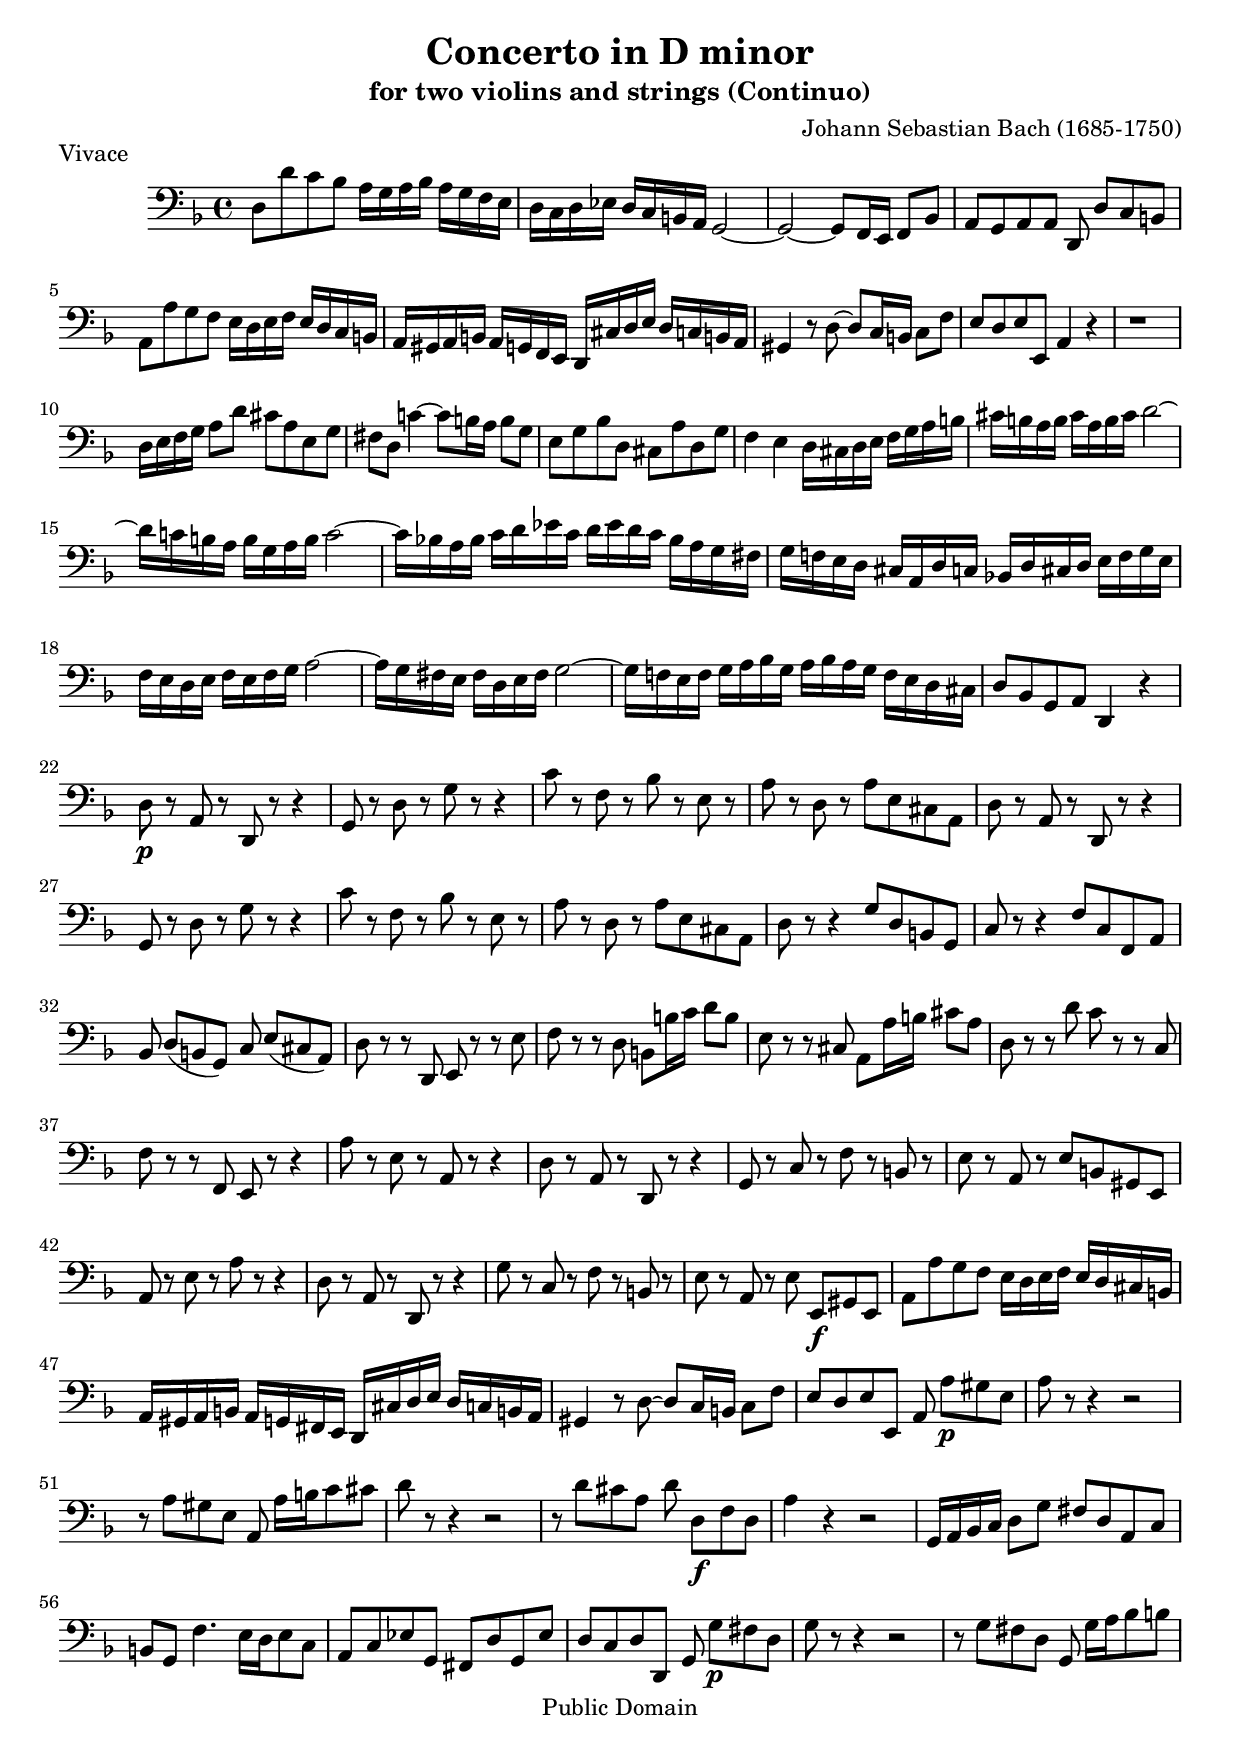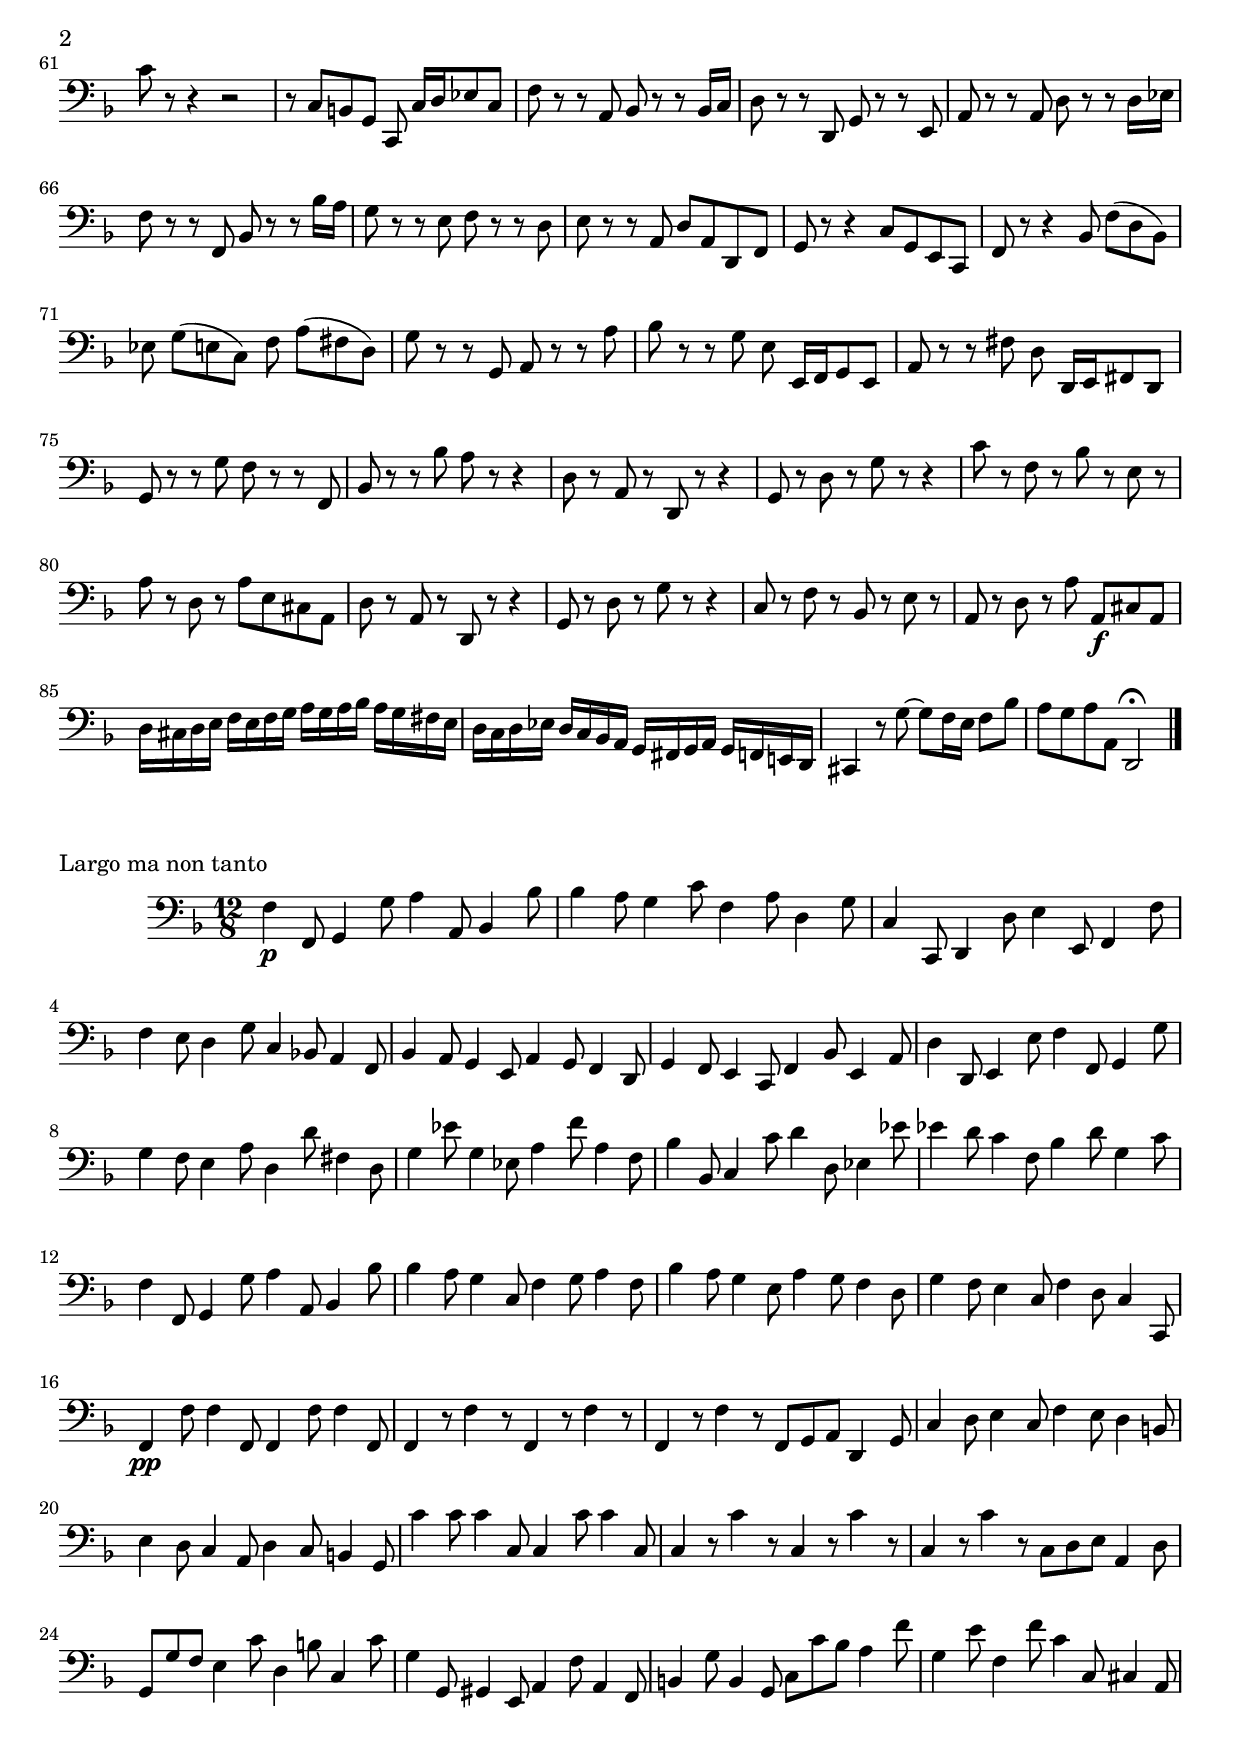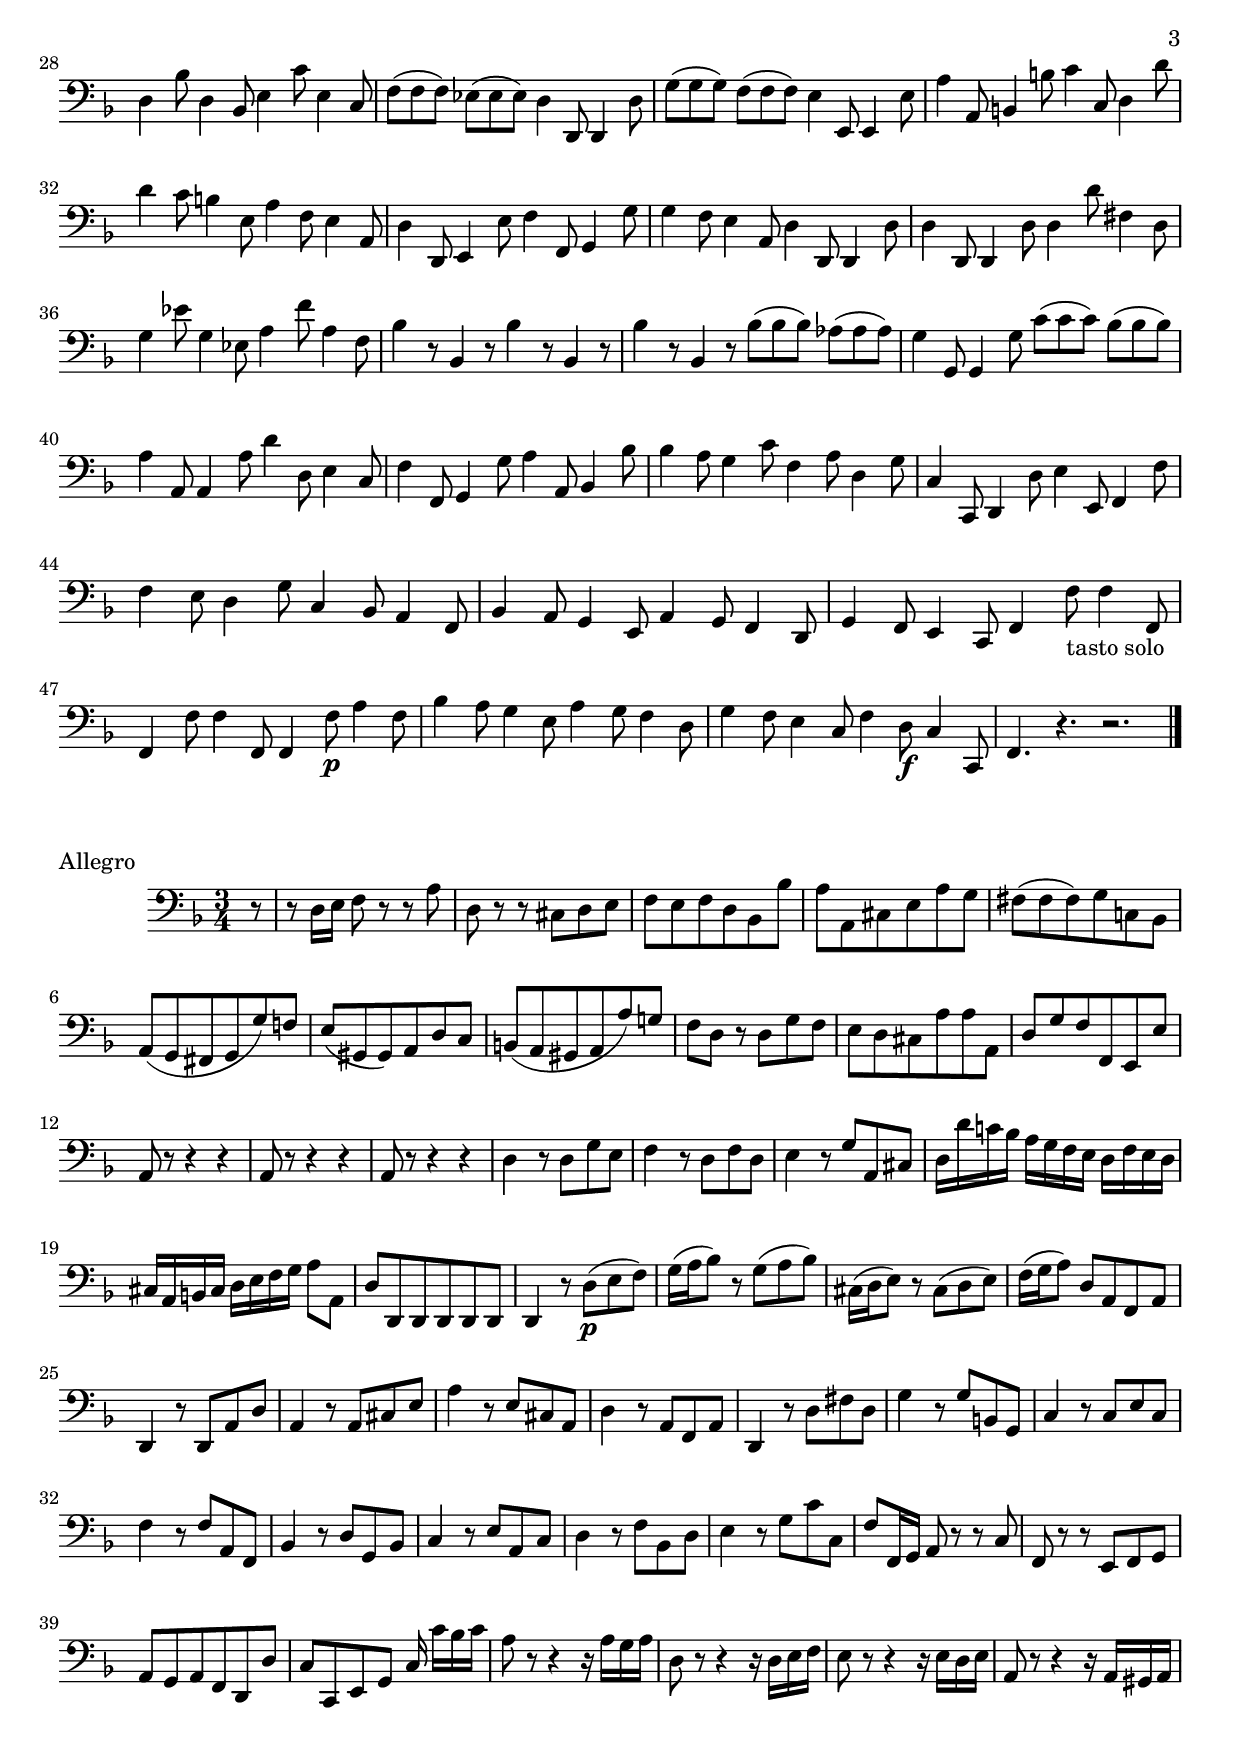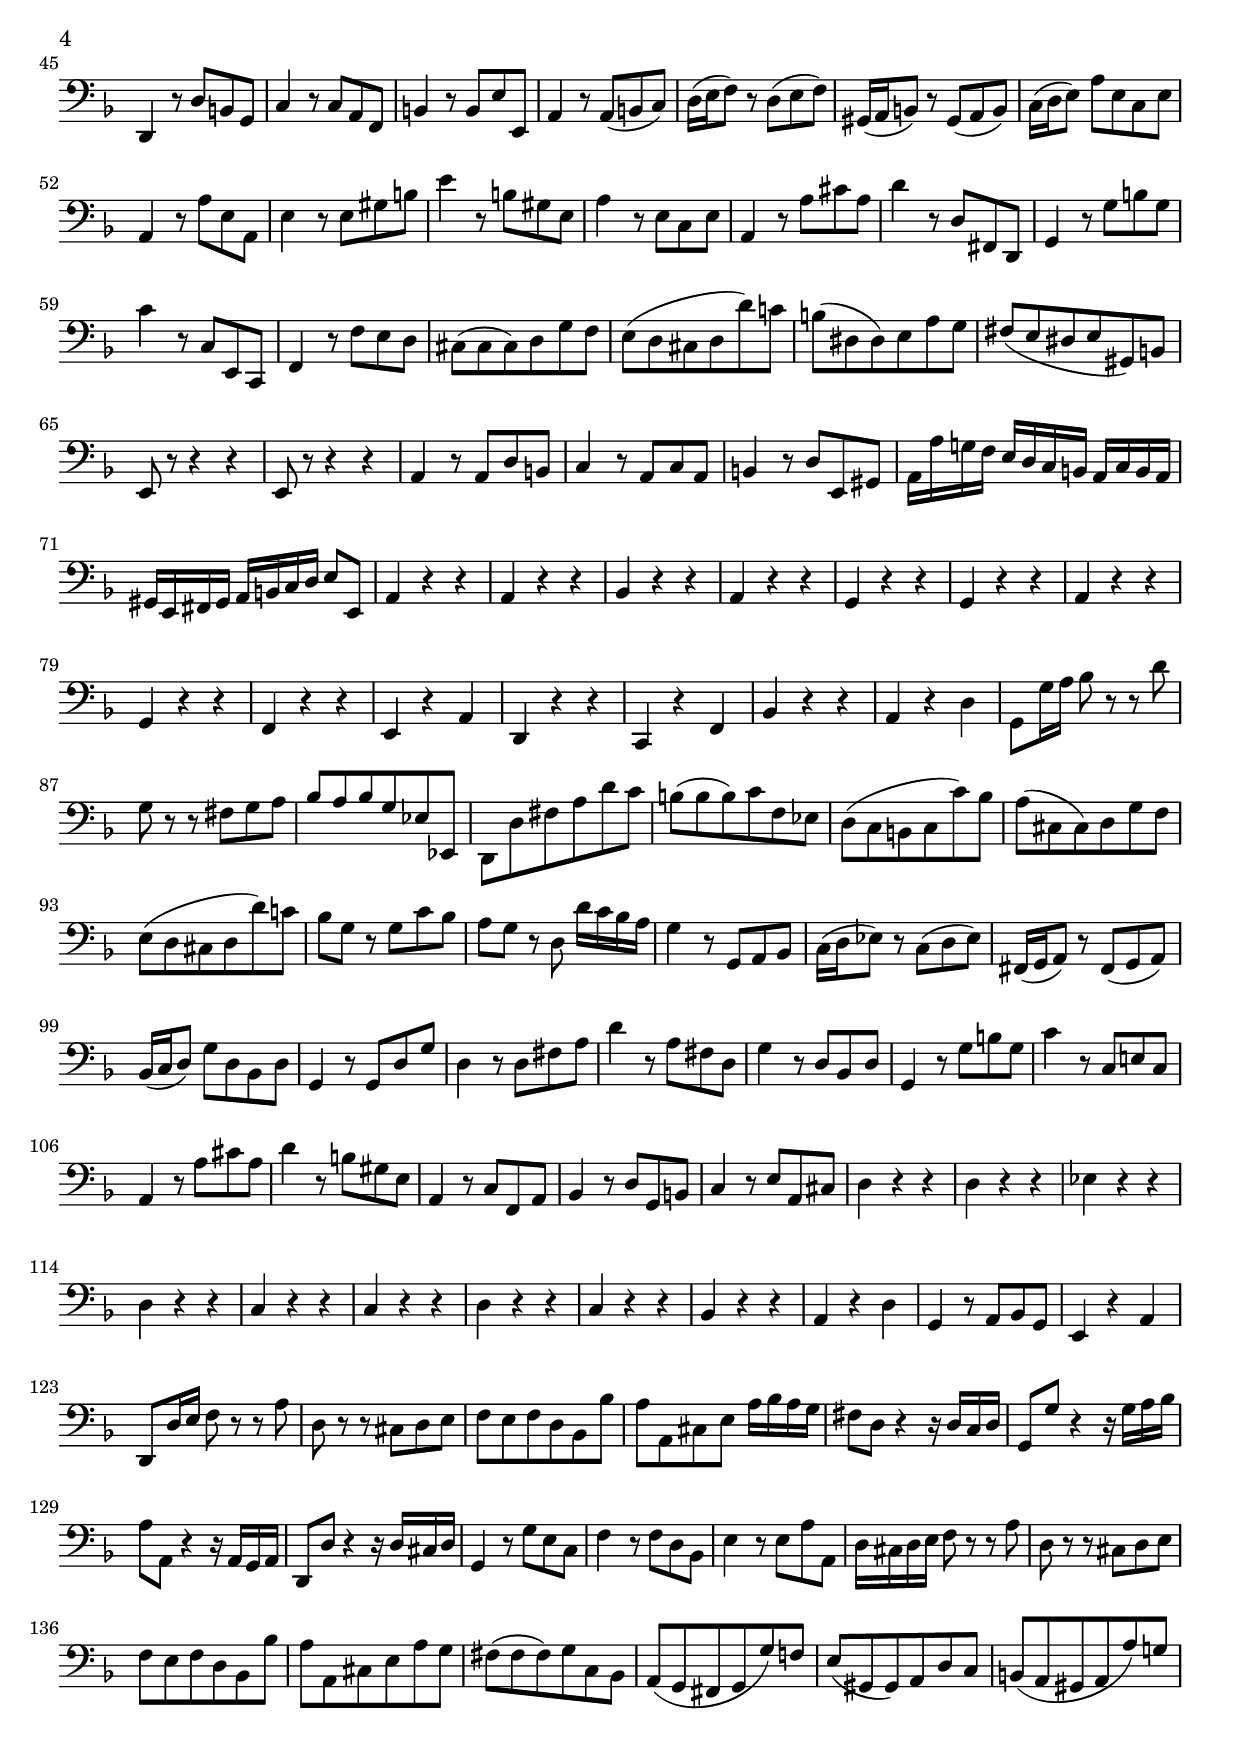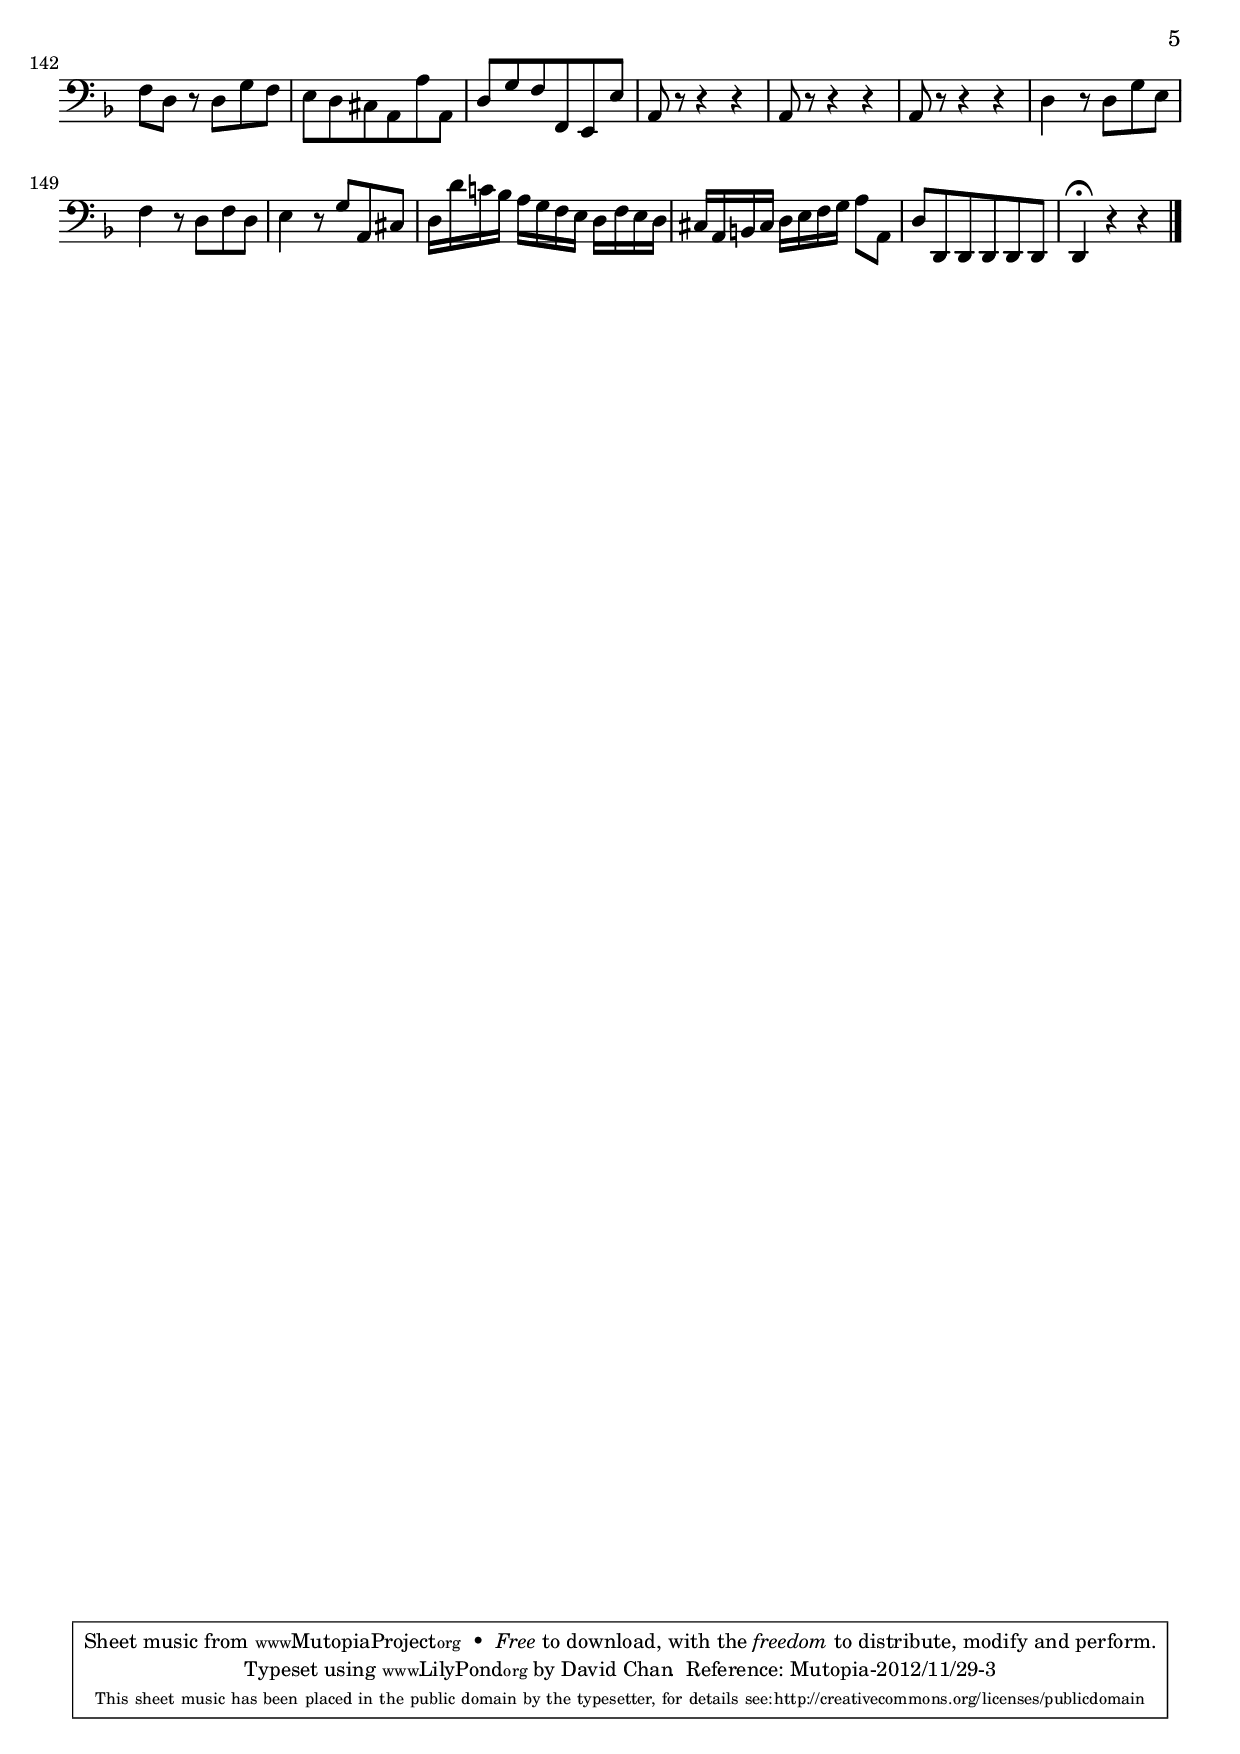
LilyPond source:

% This file creates the part for continuo.

% The edition from which this was typed has orchestral accompaniment.
% I don't know if there's a piano arrangement which is out of copyright.

\header {
    \include "header.ly"
    subtitle =	"for two violins and strings (Continuo)"
    % Want "Continuo" to appear in subtitle
    filename = "continuo.ly"
}

\version "2.14.0"
%Continuo, 1st movement

continuoB =  \relative c' {
    d,8 d' c bes a16 g a bes a g f e |
    d c d es d c b a g2 ~ |
    g2 ~ g8 f16 e f8 bes |
    a g a a d,  d'[ c b] |
    a a' g f e16 d e f e d c b |
    a gis a b a g f e d cis' d e d c b! a |
    gis4 r8 d' ~ d c16 b c8 f |
    e d e e, a4 r |
    r1 |
    d16 e f g a8 d cis a e g |
    fis d c'!4 ~ c8 b16 a b8 g |
    e g bes d, cis a' d, g |
    f4 e d16 cis d e f g a b |
    cis b a b cis a b cis d2 ~ |
    d16 c! b a b g a b c2 ~ |
    c16 bes! a bes c d es c d es d c bes a g fis |
    g f! e d cis a d c! bes! d cis d e f g e |
    f e d e f e f g a2 ~ |
    a16 g fis e fis d e fis g2 ~ |
    g16 f! e f g a bes g a bes a g f e d cis |
    d8 bes g a d,4 r |
    %solo
    d'8\p r a r d, r r4 |
    g8 r d' r g r r4 |
    c8 r f, r bes r e, r |
    a r d, r a' e cis a |
    d8 r a r d, r r4 |
    g8 r d' r g r r4 |
    c8 r f, r bes r e, r |
    a r d, r a' e cis a |
    d r r4 g8 d b g |
    c r r4 f8 c f, a |
    bes  d[( b  g)] c  e[( cis  a)] |
    d r r d, e r r e' |
    f r r d b b'16 c d8 b |
    e, r r cis a a'16 b cis8 a |
    d, r r d' c r r c, |
    f r r f, e r r4 |
    a'8 r e r a, r r4 |
    d8 r a r d, r r4 |
    g8 r c r f r b, r |
    e r a, r e' b gis e |
    a r e' r a r r4 |
    d,8 r a r d, r r4 |
    g'8 r c, r f r b, r |
    e r a, r e'  e,[\f gis e] |
    %tutti
    a a' g f e16 d e f e d cis b |
    a gis a b a g fis e d cis' d e d c b! a |
    gis4 r8 d'8 ~ d c16 b! c8 f |
    e d e e, a  a'[\p gis e] |
    a r r4 r2 |
    r8 a gis e a,  a'16[ b c8 cis] |
    d r r4 r2 |
    r8 d cis a d  d,[\f f d] |
    a'4 r r2 |
    g,16 a bes c d8 g fis d a c |
    b g f'4.  e16[ d e8 c] |
    a c es g, fis d' g, es' |
    d c d d, g  g'[\p fis d] |

    g8 r r4 r2 |
    r8 g fis d g,  g'16[ a bes8 b] |
    c r r4 r2 |
    r8 c, b g c,  c'16[ d es8 c] |
    f r r a, bes r r bes16 c |
    d8 r r d, g r r e |
    a r r a d r r d16 es |
    f8 r r f, bes r r bes'16 a |
    g8 r r e f r r d |
    e r r a, d a d, f |
    g r r4 c8 g e c |
    f r r4 bes8  f'[( d  bes)] |
    es  g[( e  c)] f  a[( fis  d)] |
    g r r g, a r r a' |
    bes r r g e  e,16[ f g8 e] |
    a r r fis' d  d,16[ e fis8 d] |
    g r r g' f r r f, |
    bes r r bes' a r r4 |
    d,8 r a r d, r r4 |
    g8 r d' r g r r4 |
    c8 r f, r bes r e, r |
    a r d, r a' e cis a |
    d8 r a r d, r r4 |
    g8 r d' r g r r4 |
    c,8 r f r bes, r e r |
    a, r d r a'  a,[\f cis a] |
    d16 cis d e f e f g a g a bes a g fis e |
    d c d es d c bes a g fis g a g f e! d |
    cis4 r8 g'' ~ g f16 e f8 bes |
    a g a a, d,2\fermata |
    \bar "|."
}


\version "2.14.0"
%Continuo, 2nd movement

continuoC =  \relative c' {
    f,4\p f,8 g4 g'8 a4 a,8 bes4 bes'8 |
    bes4 a8 g4 c8 f,4 a8 d,4 g8 |
    c,4 c,8 d4 d'8 e4 e,8 f4 f'8 |
    f4 e8 d4 g8 c,4 bes!8 a4 f8 | 
    bes4 a8 g4 e8 a4 g8 f4 d8 |
    g4 f8 e4 c8 f4 bes8 e,4 a8 |
    d4 d,8 e4 e'8 f4 f,8 g4 g'8 |
    g4 f8 e4 a8 d,4 d'8 fis,4 d8 |
    g4 es'8 g,4 es8 a4 f'8 a,4 f8 |
    bes4 bes,8 c4 c'8 d4 d,8 es4 es'8 |
    es4 d8 c4 f,8 bes4 d8 g,4 c8 |
    f,4 f,8 g4 g'8 a4 a,8 bes4 bes'8 |
    bes4 a8 g4 c,8 f4 g8 a4 f8 |
    bes4 a8 g4 e8 a4 g8 f4 d8 |
    g4 f8 e4 c8 f4 d8 c4 c,8 |
    f4\pp f'8 f4 f,8 f4 f'8 f4 f,8 | 
    f4 r8 f'4 r8 f,4 r8 f'4 r8 | 
    f,4 r8 f'4 r8 f,8 g a d,4 g8 | 
    c4 d8 e4 c8 f4 e8 d4 b8 |
    e4 d8 c4 a8 d4 c8 b4 g8 |
    c'4 c8 c4 c,8 c4 c'8 c4 c,8 |
    c4 r8 c'4 r8 c,4 r8 c'4 r8 | 
    c,4 r8 c'4 r8 c, d e a,4 d8 | 
    g, g' f e4 c'8 d,4 b'8 c,4 c'8 | 
    g4 g,8 gis4 e8 a4 f'8 a,4 f8 |
    b4 g'8 b,4 g8 c c' bes a4 f'8 | 
    g,4 e'8 f,4 f'8 c4 c,8 cis4 a8 |
    d4 bes'8 d,4 bes8 e4 c'8 e,4 c8 |
    f8( f  f) es( es  es) d4 d,8 d4 d'8 | 
    g( g  g) f( f  f) e4 e,8 e4 e'8 | 
    a4 a,8 b4 b'8 c4 c,8 d4 d'8 |
    d4 c8 b4 e,8 a4 f8 e4 a,8 |
    d4 d,8 e4 e'8 f4 f,8 g4 g'8 |
    g4 f8 e4 a,8 d4 d,8 d4 d'8 |
    d4 d,8 d4 d'8 d4 d'8 fis,4 d8 |
    g4 es'8 g,4 es8 a4 f'8 a,4 f8 |
    bes4 r8 bes,4 r8 bes'4 r8 bes,4 r8 | 
    bes'4 r8 bes,4 r8 bes'8( bes  bes) as( as  as) | 
    g4 g,8 g4 g'8 c( c  c) bes( bes  bes) | 
    a4 a,8 a4 a'8 d4 d,8 e4 c8 |
    f4 f,8 g4 g'8 a4 a,8 bes4 bes'8 |
    bes4 a8 g4 c8 f,4 a8 d,4 g8 |
    c,4 c,8 d4 d'8 e4 e,8 f4 f'8 |
    f4 e8 d4 g8 c,4 bes8 a4 f8 |
    bes4 a8 g4 e8 a4 g8 f4 d8 |
    g4 f8 e4 c8 f4 f'8-"tasto solo" f4 f,8 | 
    f4 f'8 f4 f,8 f4 f'8\p a4 f8 | 
    bes4 a8 g4 e8 a4 g8 f4 d8 |
    g4 f8 e4 c8 f4 d8\f c4 c,8 | 
    f4. r r2. | 
    
    \bar "|." 
}

\version "2.14.0"
%Continuo, 3rd movement

continuoD =  \relative c' {
    \partial 8
    r8 |
    r8 d,16 e f8 r r a |
    d, r r  cis[ d e] |
     f[ e f d bes bes'] |
     a[ a, cis e a g] |
     fis[( fis  fis) g c,! bes] |
     a[( g fis g  g') f!] |
     e[( gis,  gis) a d c] |
     b[( a gis a  a') g!] |
    f d r  d[ g f] |
     e[ d cis a 'a a,] |
     d[ g f f, e e'] |
    a,8 r r4 r |
    a8 r r4 r |
    a8 r r4 r |
    d4 r8 d g e |
    f4 r8 d f d |
    e4 r8 g a, cis |
    d16 d' c! bes a g f e d f e d |
    cis a b cis d e f g a8 a, |
     d[ d, d d d d] |
    d4 r8 d'\p( e  f) |
    g16( a  bes8) r g( a  bes) |
    cis,16( d  e8) r cis( d  e) |
    f16( g  a8) d, a f a |
    d,4 r8 d a' d |
    a4 r8 a cis e |
    a4 r8 e cis a |
    d4 r8 a f a |
    d,4 r8 d' fis d |
    g4 r8 g b,! g |
    c4 r8 c e c |
    f4 r8 f a, f |
    bes4 r8 d g, bes |
    c4 r8 e a, c |
    d4 r8 f bes, d |
    e4 r8 g c c, |
    f f,16 g a8 r r c |
    f, r r  e[ f g] |
     a[ g a f d d'] |
    c c, e g c16  c'[ bes c] |
    a8 r r4 r16 a g a |
    d,8 r r4 r16 d e f |
    e8 r r4 r16 e d e |
    a,8 r r4 r16 a gis a |
    d,4 r8 d' b g |
    c4 r8 c a f |
    b4 r8 b e e, |
    a4 r8 a( b  c) |
    d16( e  f8) r d( e  f) |
    gis,16( a  b8) r gis( a  b) |
    c16( d  e8) a e c e |
    a,4 r8 a' e a, |
    e'4 r8 e gis b |
    e4 r8 b gis e |
    a4 r8 e c e |
    a,4 r8 a' cis a |
    d4 r8 d, fis, d |
    g4 r8 g' b g |
    c4 r8 c, e, c |
    f4 r8 f' e d |
     cis[( cis  cis) d g f] |
     e[( d cis d  d') c!] |
     b[( dis,  dis) e a g] |
     fis[( e dis e  gis,) b] |
    e, r r4 r |
    e8 r r4 r |
    a4 r8 a d b |
    c4 r8 a c a |
    b4 r8 d e, gis |
    a16 a' g! f e d c b a c b a |
    gis e fis gis a b c d e8 e, |
    a4 r r |
    a r r |
    bes r r |
    a r r |
    g r r |
    g r r |
    a r r |
    g r r |
    f r r |
    e r a |
    d, r r |
    c r f |
    bes r r |
    a r d |
    g,8 g'16 a bes8 r r d |
    g, r r  fis[ g a] |
     bes[ a bes g es es,] |
     d[ d' fis a d c] |
     b[( b  b) c f, es] |
     d[( c b c  c') bes] |
     a[( cis,  cis) d g f] |
     e[( d cis d  d') c!] |
    bes g r  g[ c bes] |
    a g r d d'16 c bes a |
    g4 r8 g, a bes |
    c16( d  es8) r c( d  es) |
    fis,16( g  a8) r fis( g  a) |
    bes16( c  d8) g d bes d |
    g,4 r8 g d' g |
    d4 r8 d fis a |
    d4 r8 a fis d |
    g4 r8 d bes d |
    g,4 r8 g'8 b g |
    c4 r8 c, e! c |
    a4 r8 a' cis a |
    d4 r8 b gis e |
    a,4 r8 c f, a |
    bes4 r8 d g, b |
    c4 r8 e a, cis |
    d4 r r |
    d r r |
    es r r |
    d r r |
    c r r |
    c r r |
    d r r |
    c r r |
    bes r r |
    a r d |
    g, r8  a[ bes g] |
    e4 r a |
    d,8 d'16 e f8 r r a |
    d, r r  cis[ d e] |
     f[ e f d bes bes'] |
    a a, cis e a16 bes a g |
    fis8 d r4 r16 d c d |
    g,8 g'r4 r16 g a bes |
    a8 a, r4 r16 a g a |
    d,8 d' r4 r16 d cis d |
    g,4 r8 g' e c |
    f4 r8 f d bes |
    e4 r8 e a a, |
    d16 cis d e f8 r r a |
    d, r r  cis[ d e] |
     f[ e f d bes bes'] |
     a[ a, cis e a g] |
     fis[( fis  fis) g c, bes] |
     a[( g fis g  g') f!] |
     e[( gis,  gis) a d c] |
     b[( a gis a  a') g!] |
    f d r  d[ g f] |
     e[ d cis a a' a,] |
     d[ g f f, e e'] |
    a, r r4 r |
    a8 r r4 r |
    a8 r r4 r |
    d4 r8 d g e |
    f4 r8 d f d |
    e4 r8 g a, cis |
    d16 d' c! bes a g f e d f e d |
    cis a b cis d e f g a8 a, |
     d[ d, d d d d] |
    d4\fermata r r |
    
    \bar "|."
}

\version "2.16.0"


% 1st movement
\score {
     \context Voice = Continuo {
        \set Staff.midiInstrument = "cello"
        \key d \minor
        \time 4/4
	\clef "bass"
        \continuoB
    }
    \header {
	piece = "Vivace"
        opus = ""
    }
    \layout {}
    \midi {
      \tempo 4 = 100
    }
}


% 2nd movement
\score {
     \context Voice = Continuo {
        \set Staff.midiInstrument = "cello"
        \key f \major
        \time 12/8
	\clef "bass"
        \continuoC
    }
    \header {
	piece = "Largo ma non tanto"
        opus = ""
    }
    \layout {}
    \midi {
      \tempo 4 = 48
    }
}


% 3rd movement
\score {
     \context Voice = Continuo {
        \set Staff.midiInstrument = "cello"
        \key d \minor
        \time 3/4
	\clef "bass"
        \continuoD
    }
    \header {
	piece = "Allegro"
        opus = ""
    }
    \layout {}
    \midi {
      \tempo 4 = 110
    }
}
